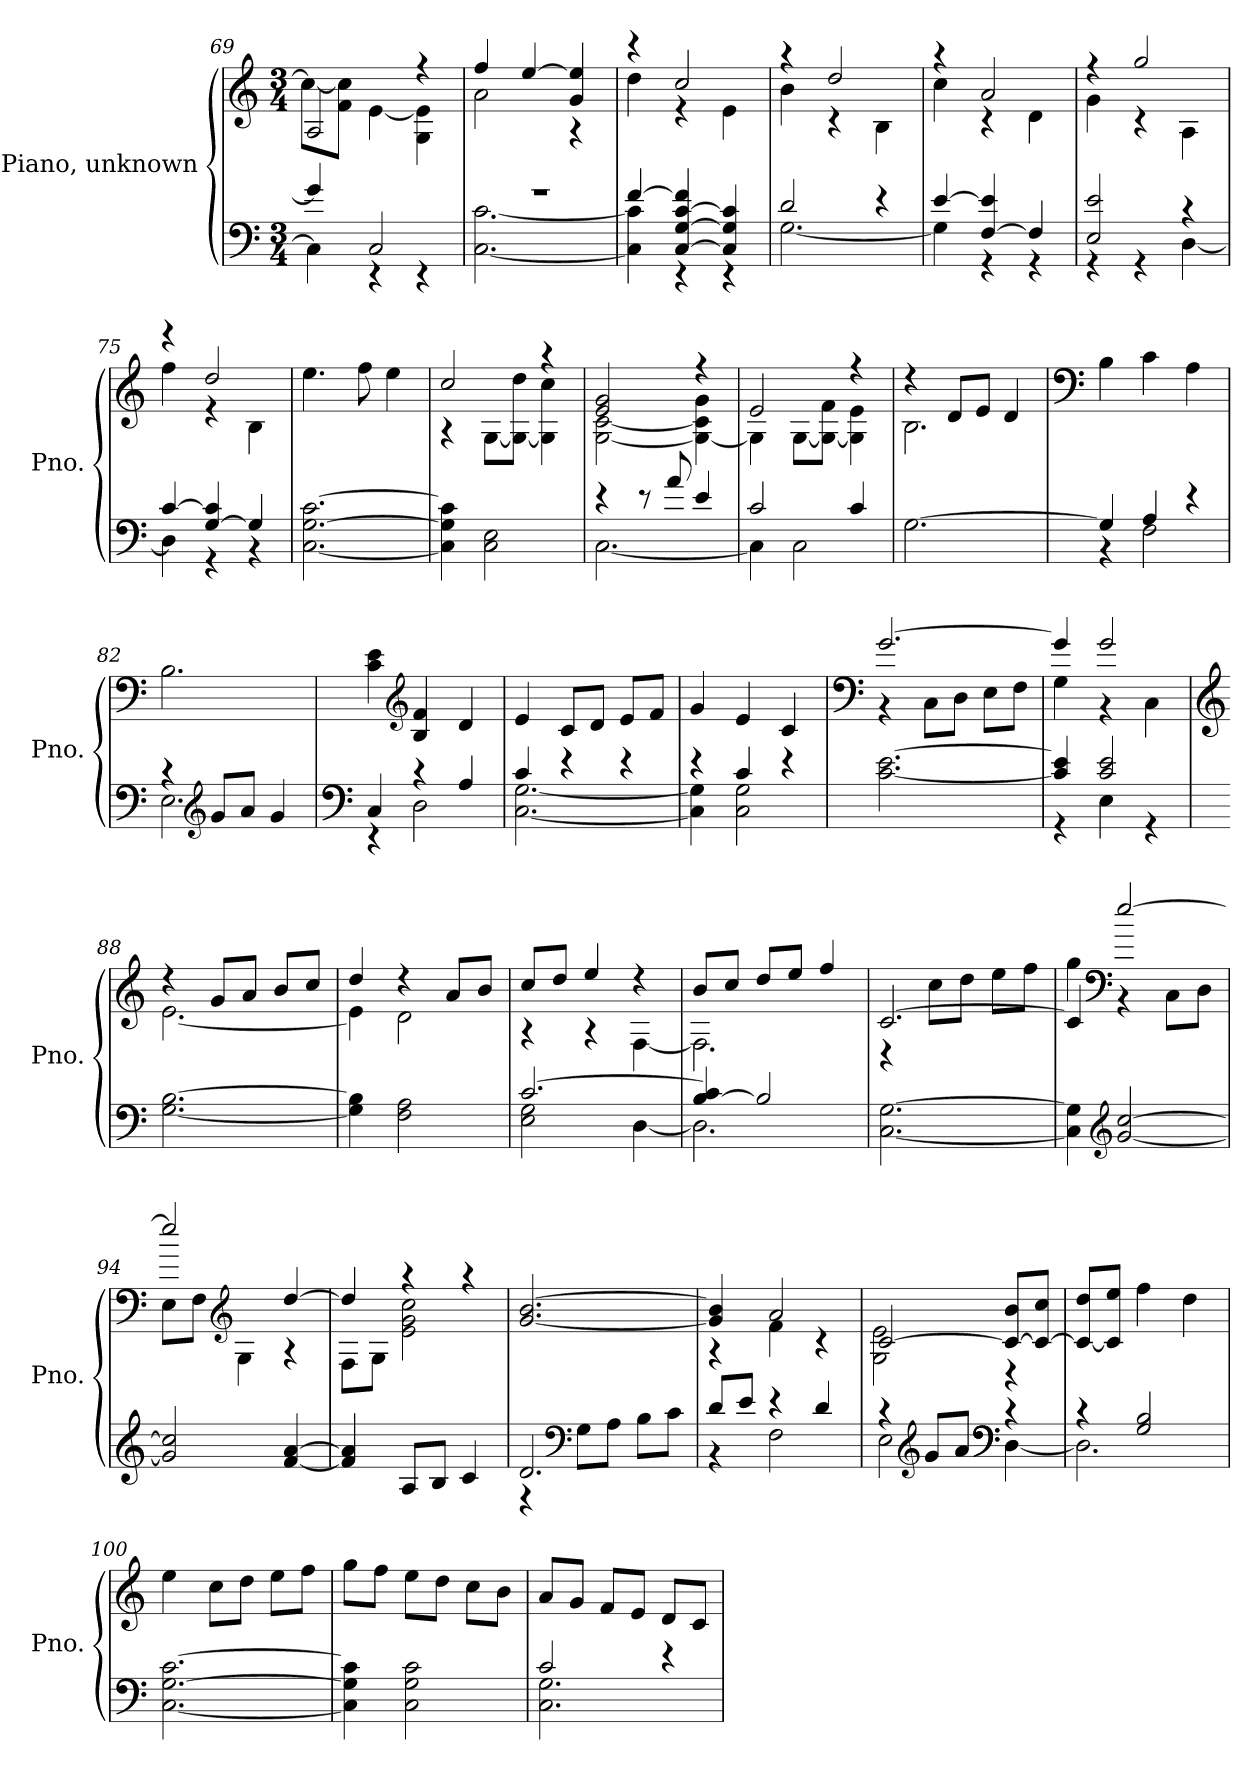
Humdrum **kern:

**kern	**kern
*part1	*part1
*staff2	*staff1
*I"Piano, unknown	*
*I'Pno.	*
*clefF4	*clefG2
*k[]	*k[]
*M3/4	*M3/4
=69	=69
*^	*^
4g/]	4C\]	2A/	8cc\L_
.	.	.	8f\ 8cc\]J
2C/	4r	.	[4e\
.	4r	4r	4G\ 4e\]
=70	=70	=70	=70
2.r	[2.C\ [2.c\	4ff/	2a\
.	.	[4ee/	.
.	.	4g/ 4ee/]	4r
=71	=71	=71	=71
[4f/	4C\] 4c\]	4r	4dd\
[4C/ [4G/ [4c/ 4f/]	4r	2cc/	4r
4C/] 4G/] 4c/]	4r	.	4e\
=72	=72	=72	=72
2d/	[2.G\	4r	4b\
.	.	2dd/	4r
4r	.	.	4B\
!!LO:LB:g=z	!!
=73	=73	=73	=73
[4e/	4G\]	4r	4cc\
[4F/ 4e/]	4r	2a/	4r
4F/]	4r	.	4d\
=74	=74	=74	=74
2E/ 2e/	4r	4r	4g\
.	4r	2gg/	4r
4r	[4D\	.	4A\
=75	=75	=75	=75
[4c/	4D\]	4r	4ff\
[4G/ 4c/]	4r	2dd/	4r
4G/]	4r	.	4B\
*v	*v	*	*
*	*v	*v
=76	=76
[2.C\ [2.G\ [2.c\	4.ee\
.	8ff\
.	4ee\
=77	=77
*	*^
4C\] 4G\] 4c\]	2cc/	4r
2C\ 2E\	.	[8G\L
.	.	8G\_ 8dd\J
.	4r	4G\] 4cc\
=78	=78	=78
*^	*	*
4r	[2.C\	2e/ 2g/	[2G\ [2c\
8r	.	.	.
8a/	.	.	.
4e/	.	4r	4G\_ 4c\] 4g\
=79	=79	=79	=79
2c/	4C\]	2e/	4G\]
.	2C\	.	[8G\L
.	.	.	8G\_ 8f\J
4c/	.	4r	4G\] 4e\
*v	*v	*	*
=80	=80	=80
[2.G\	4r	2.B\
.	8d/L	.
.	8e/J	.
.	4d/	.
*	*v	*v
!!LO:LB:g=z
=81	=81
*	*clefF4
*^	*
4G/]	4r	4B\
4A/	2F\	4c\
4r	.	4A\
=82	=82	=82
4r	2.E\	2.B\
*clefG2	*	*
8g/L	.	.
8a/J	.	.
4g/	.	.
=83	=83	=83
*clefF4	*	*
4C/	4r	4c\ 4e\
*	*	*clefG2
4r	2D\	4B/ 4f/
4A/	.	4d/
=84	=84	=84
4c/	[2.C\ [2.G\	4e/
4r	.	8c/L
.	.	8d/J
4r	.	8e/L
.	.	8f/J
=85	=85	=85
4r	4C\] 4G\]	4g/
4c/	2C\ 2G\	4e/
4r	.	4c/
*v	*v	*
=86	=86
*	*clefF4
*	*^
[2.c\ [2.e\	[2.g/	4r
.	.	8C\L
.	.	8D\J
.	.	8E\L
.	.	8F\J
=87	=87	=87
*^	*	*
4c/] 4e/]	4r	4g/]	4G\
2c/ 2e/	4E\	2g/	4r
.	4r	.	4C\
*v	*v	*	*
!!LO:LB:g=z	!!
=88	=88	=88
*	*clefG2	*
[2.G\ [2.B\	4r	[2.e\
.	8g/L	.
.	8a/J	.
.	8b/L	.
.	8cc/J	.
=89	=89	=89
4G\] 4B\]	4dd/	4e\]
2F\ 2A\	4r	2d\
.	8a/L	.
.	8b/J	.
=90	=90	=90
*^	*	*
[2.c/	2E\ 2G\	8cc/L	4r
.	.	8dd/J	.
.	.	4ee/	4r
.	[4D\	4r	[4F\
=91	=91	=91	=91
[4B/ 4c/]	2.D\]	8b/L	2.F\]
.	.	8cc/J	.
2B/]	.	8dd/L	.
.	.	8ee/J	.
.	.	4ff/	.
*v	*v	*	*
=92	=92	=92
[2.C\ [2.G\	[2.c/	4r
.	.	8cc\L
.	.	8dd\J
.	.	8ee\L
.	.	8ff\J
=93	=93	=93
4C\] 4G\]	4c/]	4gg\
*clefG2	*clefF4	*
[2g/ [2cc/	[2ee/	4r
.	.	8C\L
.	.	8D\J
=94	=94	=94
2g/] 2cc/]	2ee/]	8E\L
.	.	8F\J
*	*clefG2	*
.	.	4G\
[4f/ [4a/	[4dd/	4r
!!LO:PB:g=z	!!
=95	=95	=95
4f/] 4a/]	4dd/]	8F\L
.	.	8G\J
8A/L	4r	2e\ 2g\ 2cc\
8B/J	.	.
4c/	4r	.
*	*v	*v
=96	=96
*^	*
2.d/	4r	[2.g/ [2.b/
*clefF4	*	*
.	8G\L	.
.	8A\J	.
.	8B\L	.
.	8c\J	.
=97	=97	=97
*	*	*^
8d/L	4r	4g/] 4b/]	4r
8e/J	.	.	.
4r	2F\	2a/	4f\
4d/	.	.	4r
=98	=98	=98	=98
4r	2E\	[2c/	2G\ 2e\
*clefG2	*	*	*
8g/L	.	.	.
8a/J	.	.	.
*clefF4	*	*	*
4r	[4D\	8c/_ 8b/L	4r
.	.	8c/_ 8cc/J	.
*	*	*v	*v
=99	=99	=99
4r	2.D\]	8c/_ 8dd/L
.	.	8c/] 8ee/J
2G/ 2B/	.	4ff\
.	.	4dd\
*v	*v	*
=100	=100
[2.C\ [2.G\ [2.c\	4ee\
.	8cc\L
.	8dd\J
.	8ee\L
.	8ff\J
!!LO:LB:g=z
=101	=101
4C\] 4G\] 4c\]	8gg\L
.	8ff\J
2C\ 2G\ 2c\	8ee\L
.	8dd\J
.	8cc\L
.	8b\J
=102	=102
*^	*
2c/	2.C\ 2.G\	8a/L
.	.	8g/J
.	.	8f/L
.	.	8e/J
4r	.	8d/L
.	.	8c/J
*v	*v	*
=	=
*-	*-
